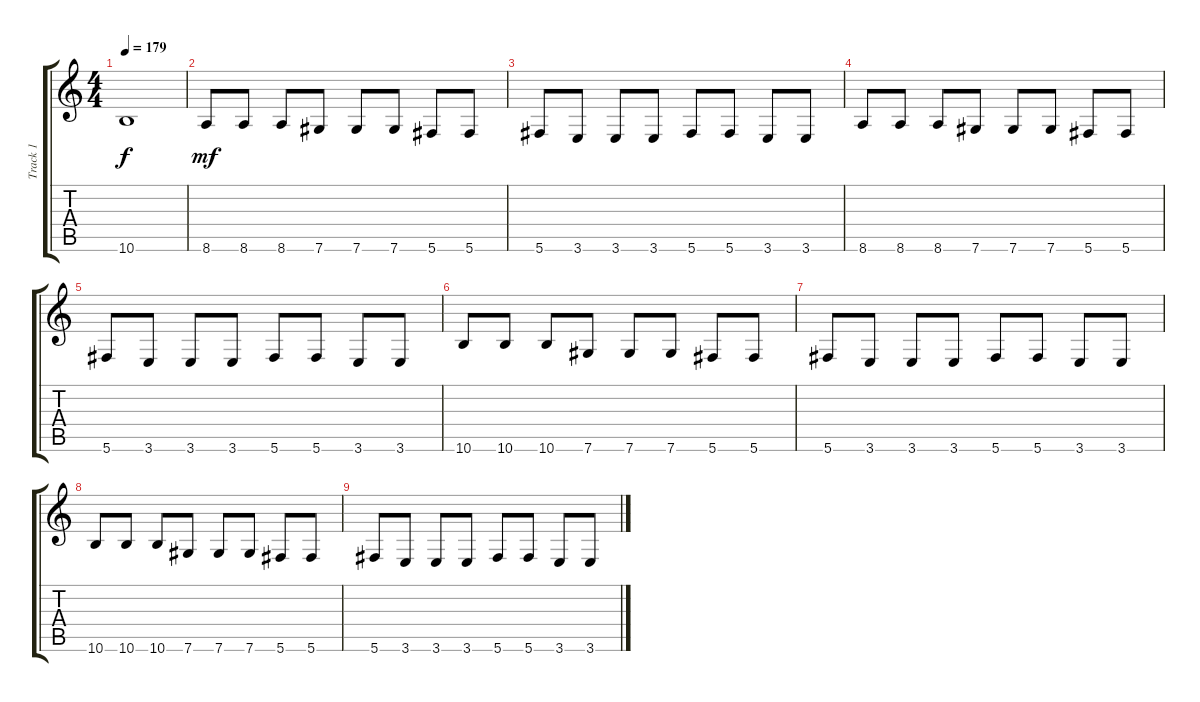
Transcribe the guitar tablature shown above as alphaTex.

\track ("Track 1" "Track 1") {instrument distortionguitar}
\staff {score tabs}
\tuning (Eb4 Bb3 Gb3 Db3 Ab2 Db2) {hide}
\ts (4 4)
\tempo 179
\clef g2
\ks c
10.6.1{dy f} |
8.6.8{dy mf} 8.6.8 8.6.8 7.6.8 7.6.8 7.6.8 5.6.8 5.6.8 |
5.6.8 3.6.8 3.6.8 3.6.8 5.6.8 5.6.8 3.6.8 3.6.8 |
8.6.8 8.6.8 8.6.8 7.6.8 7.6.8 7.6.8 5.6.8 5.6.8 |
5.6.8 3.6.8 3.6.8 3.6.8 5.6.8 5.6.8 3.6.8 3.6.8 |
10.6.8 10.6.8 10.6.8 7.6.8 7.6.8 7.6.8 5.6.8 5.6.8 |
5.6.8 3.6.8 3.6.8 3.6.8 5.6.8 5.6.8 3.6.8 3.6.8 |
10.6.8 10.6.8 10.6.8 7.6.8 7.6.8 7.6.8 5.6.8 5.6.8 |
5.6.8 3.6.8 3.6.8 3.6.8 5.6.8 5.6.8 3.6.8 3.6.8
